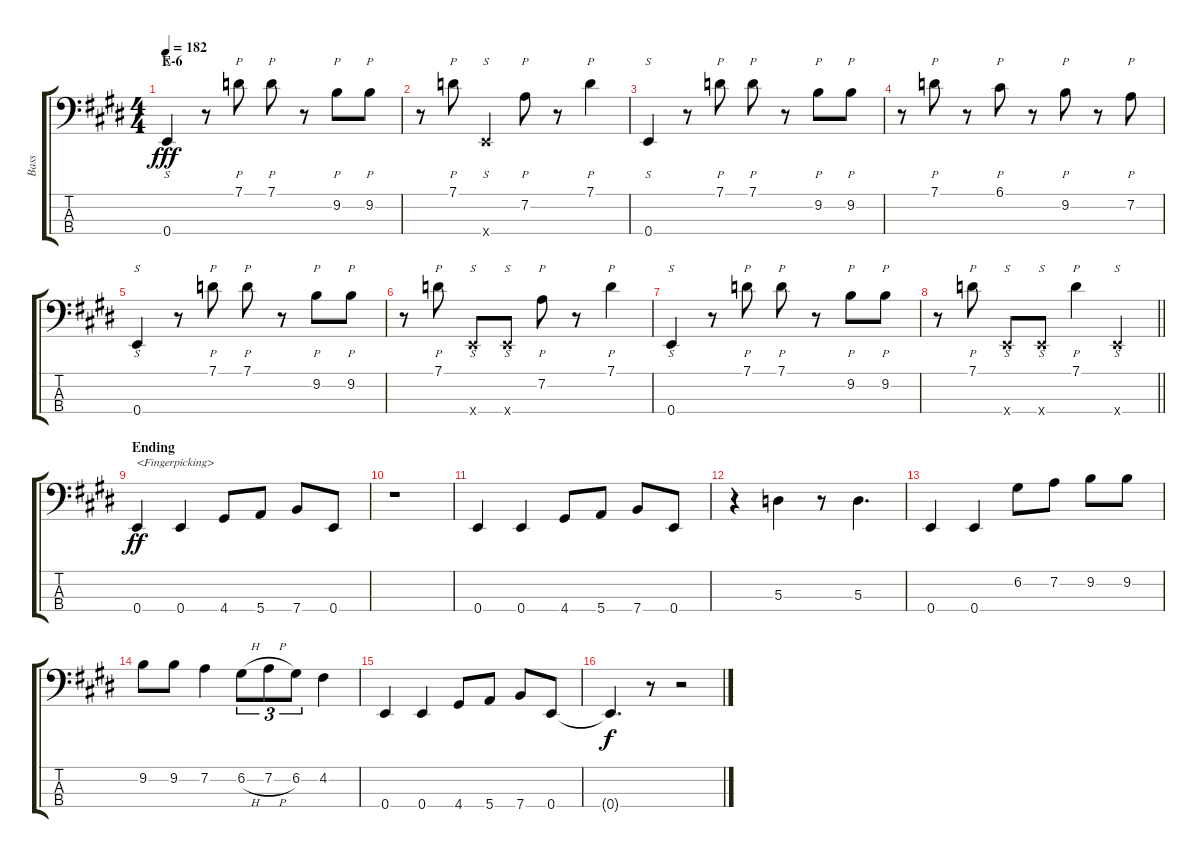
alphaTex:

\track ("Bass" "Bass") {instrument electricbassfinger}
\staff {score tabs}
\tuning (G2 D2 A1 E1) {hide}
\ts (4 4)
\section ("" "E-6")
\tempo 182
\clef f4
\ks e
0.4.4{s dy fff} r.8 7.1.8{p} 7.1.8{p} r.8 9.2.8{p} 9.2.8{p} |
r.8 7.1.8{p} 0.4{x}.4{s} 7.2.8{p} r.8 7.1.4{p} |
0.4.4{s} r.8 7.1.8{p} 7.1.8{p} r.8 9.2.8{p} 9.2.8{p} |
r.8 7.1.8{p} r.8 6.1.8{p} r.8 9.2.8{p} r.8 7.2.8{p} |
0.4.4{s} r.8 7.1.8{p} 7.1.8{p} r.8 9.2.8{p} 9.2.8{p} |
r.8 7.1.8{p} 0.4{x}.8{s} 0.4{x}.8{s} 7.2.8{p} r.8 7.1.4{p} |
0.4.4{s} r.8 7.1.8{p} 7.1.8{p} r.8 9.2.8{p} 9.2.8{p} |
\barLineRight lightlight
r.8 7.1.8{p} 0.4{x}.8{s} 0.4{x}.8{s} 7.1.4{p} 0.4{x}.4{s} |
\section ("" "Ending")
0.4.4{txt "<Fingerpicking>" dy ff instrument electricbassfinger} 0.4.4 4.4.8 5.4.8 7.4.8 0.4.8 |
r.1 |
0.4.4 0.4.4 4.4.8 5.4.8 7.4.8 0.4.8 |
r.4 5.3.4 r.8 5.3.4{d} |
0.4.4 0.4.4 6.2.8 7.2.8 9.2.8 9.2.8 |
9.2.8 9.2.8 7.2.4 6.2{h}.8{tu (3 2)} 7.2{h}.8{tu (3 2)} 6.2.8{tu (3 2)} 4.2.4 |
0.4.4 0.4.4 4.4.8 5.4.8 7.4.8 0.4.8 |
0.4{t}.4{d dy f} r.8 r.2
